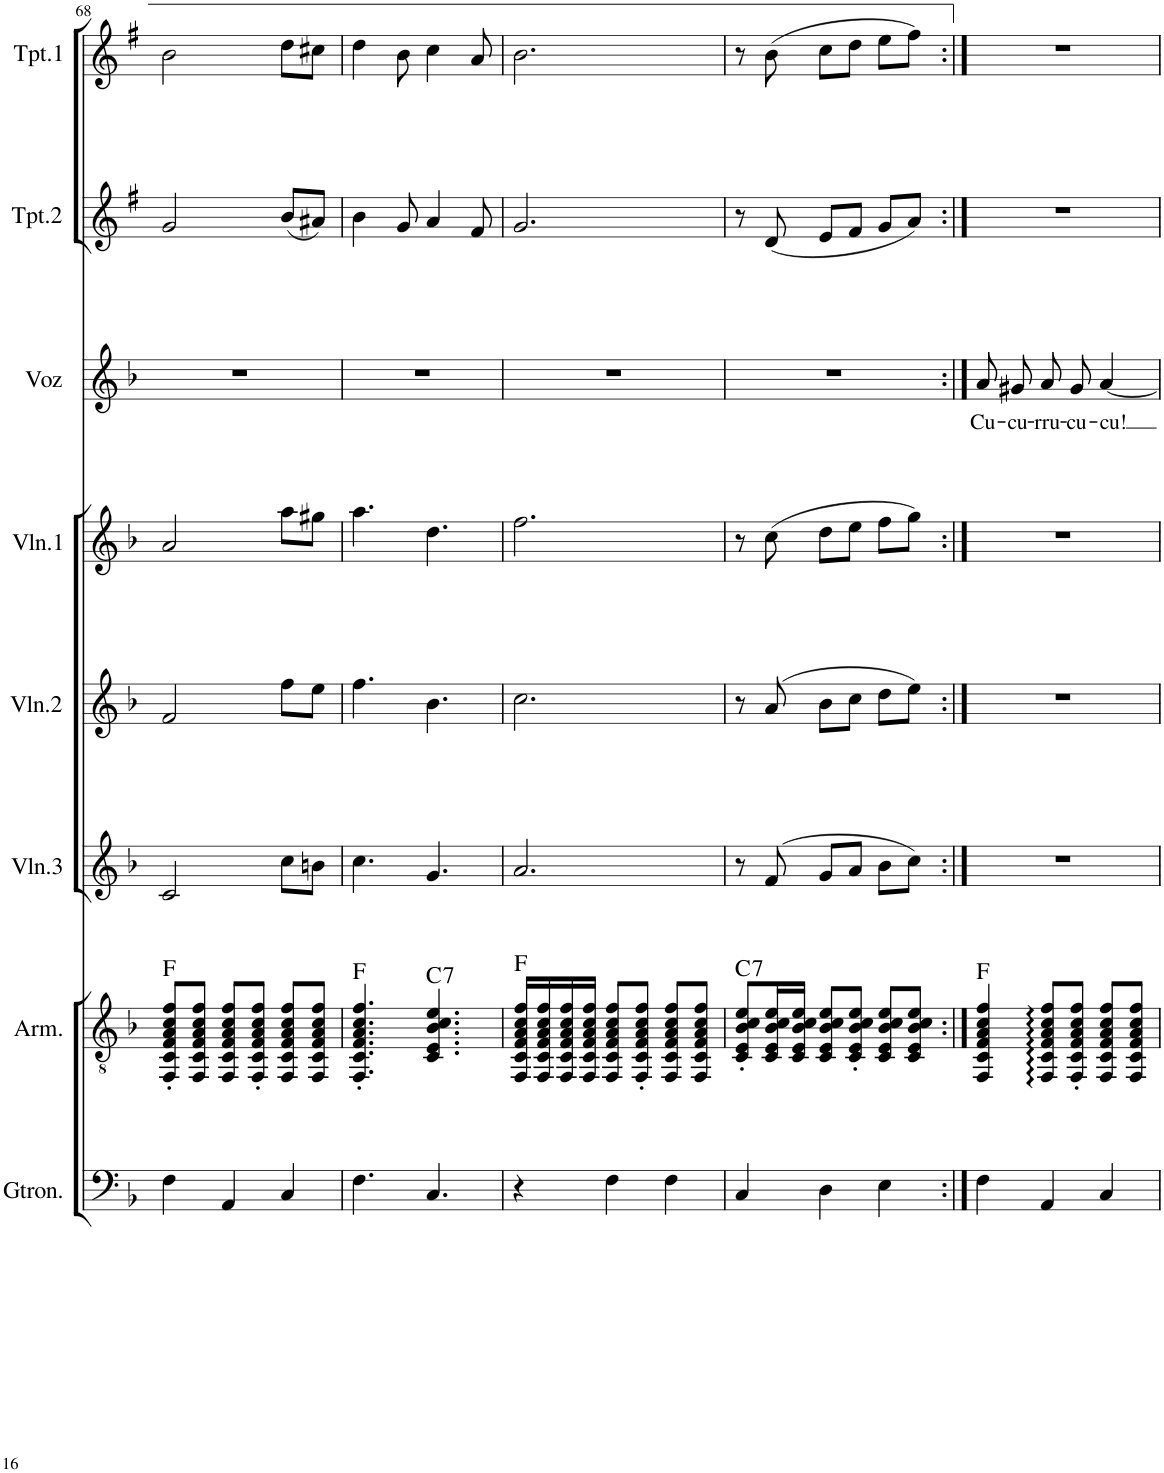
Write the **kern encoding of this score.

**kern	**kern	**harte	**kern	**kern	**kern	**kern	**text	**kern	**kern
*part8	*part7	*part7	*part6	*part5	*part4	*part3	*part3	*part2	*part1
*staff8	*staff7	*	*staff6	*staff5	*staff4	*staff3	*staff3	*staff2	*staff1
*I"Guitarrón	*I"Armonia	*	*I"Violin 3	*I"Violin 2	*I"Violin 1	*I"Voz	*	*I"Trompeta 2	*I"Trompeta 1
*	*I'Arm.	*	*I'Vln.3	*I'Vln.2	*I'Vln.1	*I'Voz	*	*I'Tpt.2	*I'Tpt.1
!!LO:PB:g=z
*clefF4	*clefGv2	*	*clefG2	*clefG2	*clefG2	*clefG2	*	*clefG2	*clefG2
*Trd7c12	*	*	*	*	*	*	*	*Trd1c2	*Trd1c2
*k[b-]	*k[b-]	*	*k[b-]	*k[b-]	*k[b-]	*k[b-]	*	*k[f#]	*k[f#]
*M3/4	*M3/4	*	*M3/4	*M3/4	*M3/4	*M3/4	*	*M3/4	*M3/4
=68	=68	=68	=68	=68	=68	=68	=68	=68	=68
4F\	8FF/' 8C/' 8F/' 8A/' 8c/' 8f/'L	F:maj	2c/	2f/	2a/	2.r	.	2g/	2b\
.	8FF/ 8C/ 8F/ 8A/ 8c/ 8f/J	.	.	.	.	.	.	.	.
4AA/	8FF/ 8C/ 8F/ 8A/ 8c/ 8f/L	.	.	.	.	.	.	.	.
.	8FF/' 8C/' 8F/' 8A/' 8c/' 8f/'J	.	.	.	.	.	.	.	.
4C/	8FF/ 8C/ 8F/ 8A/ 8c/ 8f/L	.	8cc\L	8ff\L	8aa\L	.	.	(8b/L	8dd\L
.	8FF/ 8C/ 8F/ 8A/ 8c/ 8f/J	.	8bn\J	8ee\J	8gg#X\J	.	.	8a#X/J)	8cc#X\J
=69	=69	=69	=69	=69	=69	=69	=69	=69	=69
4.F\	4.FF/' 4.C/' 4.F/' 4.A/' 4.c/' 4.f/'	F:maj	4.cc\	4.ff\	4.aa\	2.r	.	4b\	4dd\
.	.	.	.	.	.	.	.	8g/	8b\
!	!	!LO:H:kt=7	!	!	!	!	!	!	!
4.C/	4.C/ 4.E/ 4.B-/ 4.c/ 4.e/	C:7	4.g/	4.b-\	4.dd\	.	.	4a/	4cc\
.	.	.	.	.	.	.	.	8f#/	8a/
=70	=70	=70	=70	=70	=70	=70	=70	=70	=70
4r	16FF/ 16C/ 16F/ 16A/ 16c/ 16f/LL	F:maj	2.a/	2.cc\	2.ff\	2.r	.	2.g/	2.b\
.	16FF/ 16C/ 16F/ 16A/ 16c/ 16f/	.	.	.	.	.	.	.	.
.	16FF/ 16C/ 16F/ 16A/ 16c/ 16f/	.	.	.	.	.	.	.	.
.	16FF/ 16C/ 16F/ 16A/ 16c/ 16f/JJ	.	.	.	.	.	.	.	.
4F\	8FF/ 8C/ 8F/ 8A/ 8c/ 8f/L	.	.	.	.	.	.	.	.
.	8FF/' 8C/' 8F/' 8A/' 8c/' 8f/'J	.	.	.	.	.	.	.	.
4F\	8FF/ 8C/ 8F/ 8A/ 8c/ 8f/L	.	.	.	.	.	.	.	.
.	8FF/ 8C/ 8F/ 8A/ 8c/ 8f/J	.	.	.	.	.	.	.	.
=71	=71	=71	=71	=71	=71	=71	=71	=71	=71
!	!	!LO:H:kt=7	!	!	!	!	!	!	!
4C/	8C/' 8E/' 8B-/' 8c/' 8e/'L	C:7	8r	8r	8r	2.r	.	8r	8r
.	16C/ 16E/ 16B-/ 16c/ 16e/L	.	(8f/	(8a/	(8cc\	.	.	(8d/	(8b\
.	16C/ 16E/ 16B-/ 16c/ 16e/JJ	.	.	.	.	.	.	.	.
4D\	8C/ 8E/ 8B-/ 8c/ 8e/L	.	8g/L	8b-\L	8dd\L	.	.	8e/L	8cc\L
.	8C/' 8E/' 8B-/' 8c/' 8e/'J	.	8a/J	8cc\J	8ee\J	.	.	8f#/J	8dd\J
4E\	8C/ 8E/ 8B-/ 8c/ 8e/L	.	8b-\L	8dd\L	8ff\L	.	.	8g/L	8ee\L
.	8C/ 8E/ 8B-/ 8c/ 8e/J	.	8cc\J)	8ee\J)	8gg\J)	.	.	8a/J)	8ff#\J)
=72:|!	=72:|!	=72:|!	=72:|!	=72:|!	=72:|!	=72:|!	=72:|!	=72:|!	=72:|!
!	!	!	!	!	!	!	!LO:LY:b	!	!
4F\	4FF/ 4C/ 4F/ 4A/ 4c/ 4f/	F:maj	2.r	2.r	2.r	8a/L	Cu-	2.r	2.r
!	!	!	!	!	!	!	!LO:LY:b	!	!
.	.	.	.	.	.	8g#X/J	-cu-	.	.
!	!	!	!	!	!	!	!LO:LY:b	!	!
4AA/	8FF/ 8C/ 8F/ 8A/ 8c/ 8f/L	.	.	.	.	8a/L	-rru-	.	.
!	!	!	!	!	!	!	!LO:LY:b	!	!
.	8FF/' 8C/' 8F/' 8A/' 8c/' 8f/'J	.	.	.	.	8g#/J	-cu-	.	.
!	!	!	!	!	!	!	!LO:LY:b	!	!
4C/	8FF/ 8C/ 8F/ 8A/ 8c/ 8f/L	.	.	.	.	[4a/	-cu!	.	.
.	8FF/ 8C/ 8F/ 8A/ 8c/ 8f/J	.	.	.	.	.	.	.	.
=	=	=	=	=	=	=	=	=	=
*-	*-	*-	*-	*-	*-	*-	*-	*-	*-
